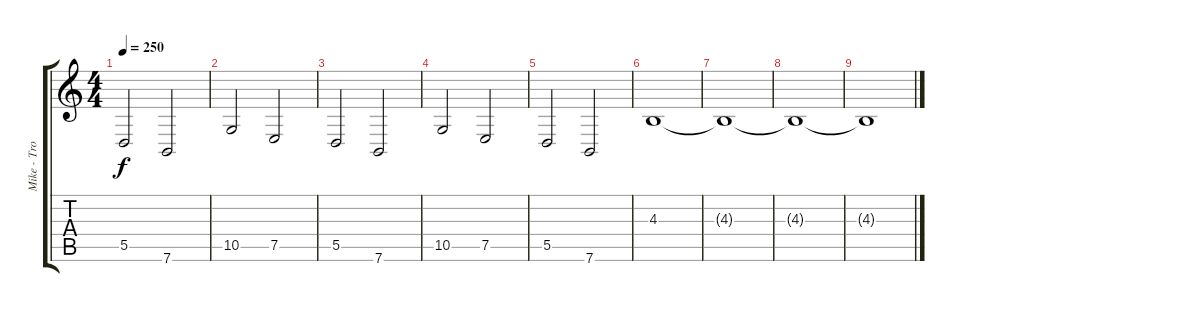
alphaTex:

\track ("Mike - Trombone" "Mike - Tro") {instrument trombone}
\staff {score tabs}
\tuning (E4 B3 G3 D3 A2 E2) {hide}
\ts (4 4)
\tempo 250
\clef g2
\ks c
5.5.2{dy f} 7.6.2 |
10.5.2 7.5.2 |
5.5.2 7.6.2 |
10.5.2 7.5.2 |
5.5.2 7.6.2 |
4.3.1 |
4.3{t}.1 |
4.3{t}.1 |
4.3{t}.1
